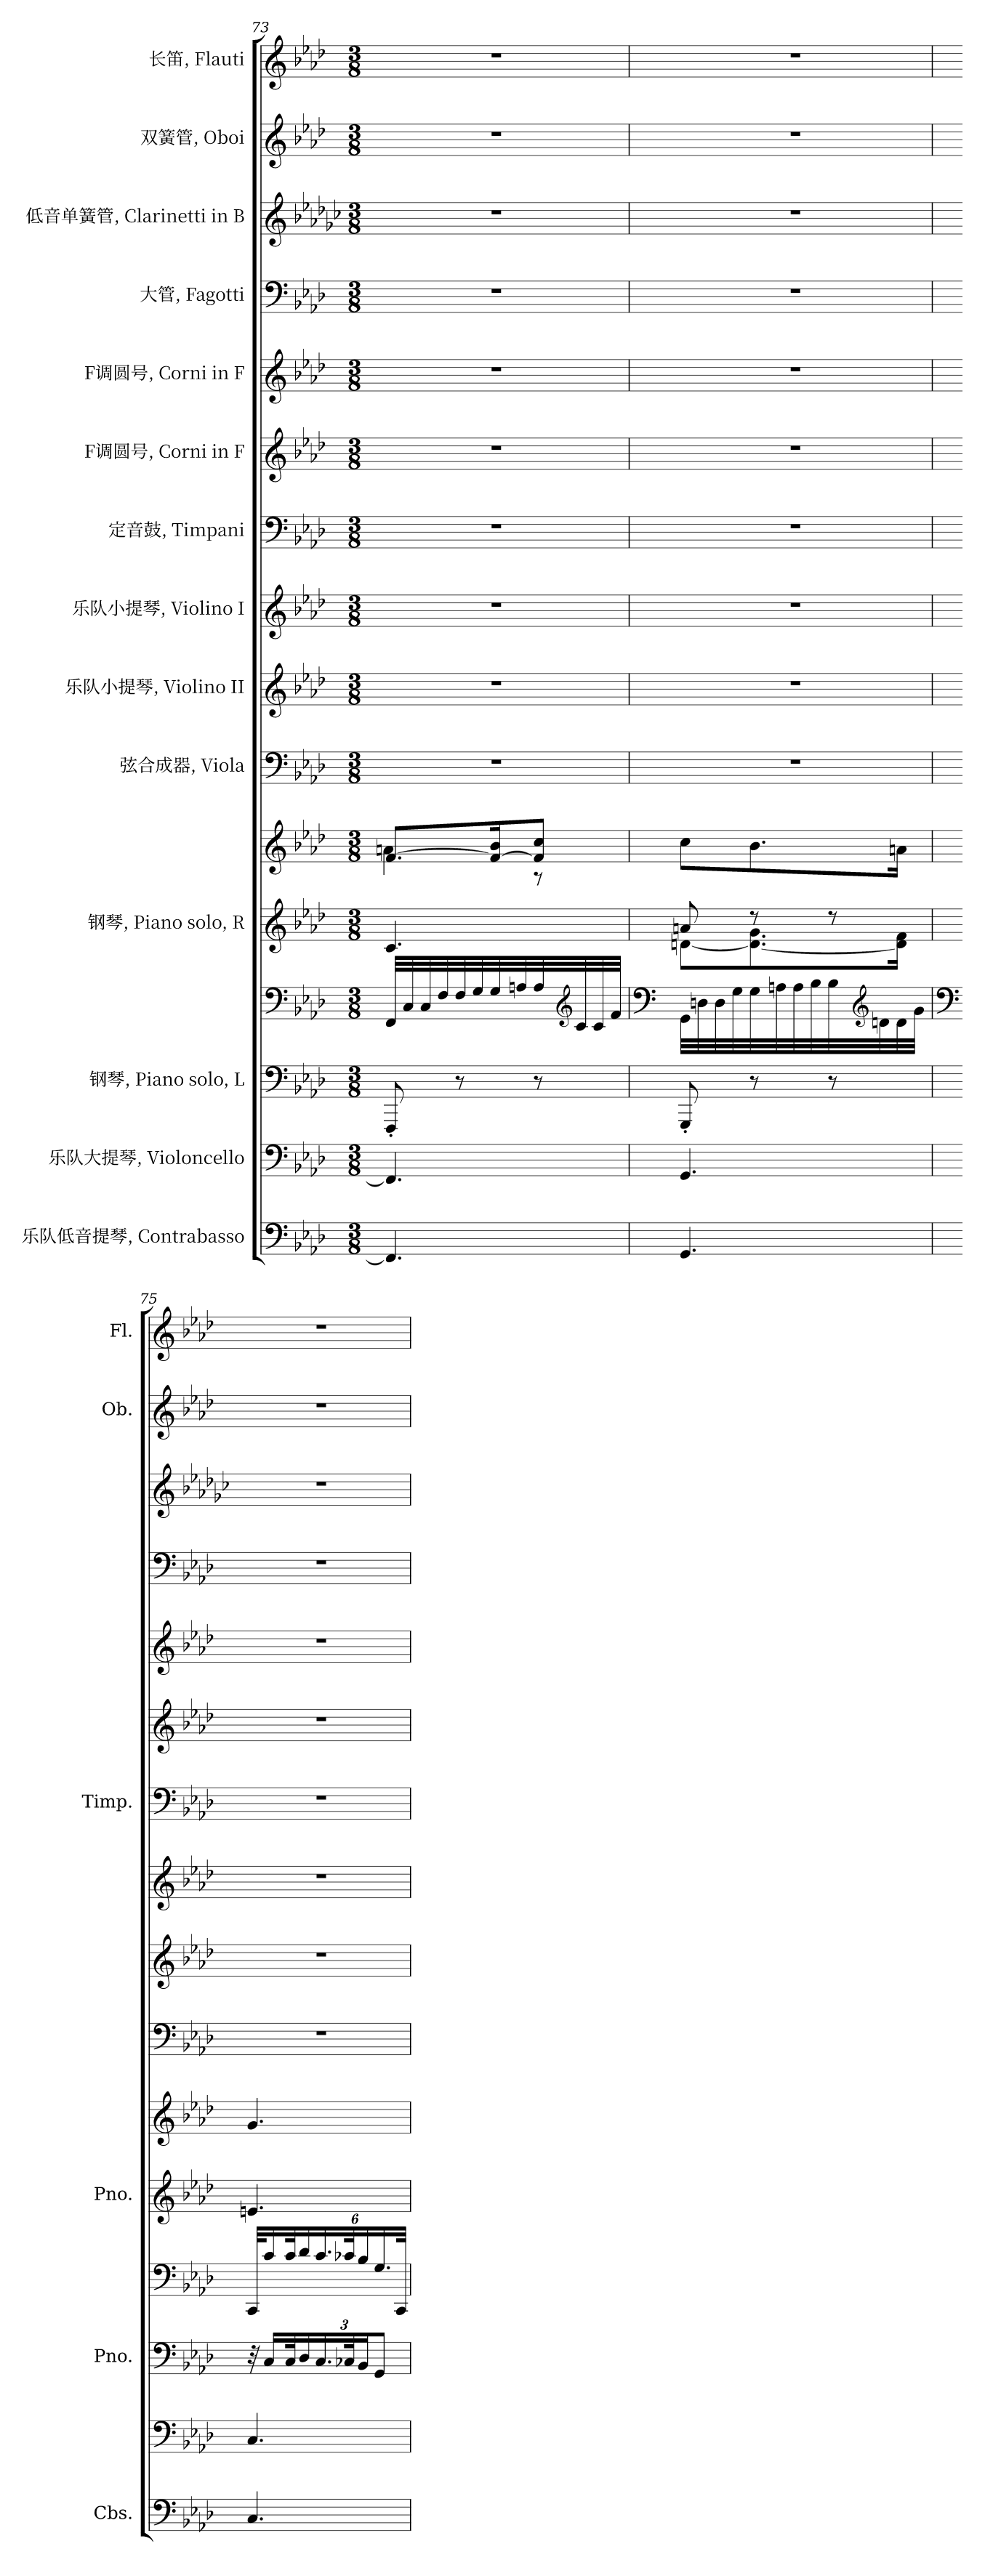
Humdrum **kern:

**kern	**kern	**kern	**kern	**kern	**kern	**kern	**kern	**kern	**kern	**kern	**kern	**kern	**kern	**kern	**kern
*part14	*part13	*part12	*part12	*part11	*part11	*part10	*part9	*part8	*part7	*part6	*part5	*part4	*part3	*part2	*part1
*staff16	*staff15	*staff14	*staff13	*staff12	*staff11	*staff10	*staff9	*staff8	*staff7	*staff6	*staff5	*staff4	*staff3	*staff2	*staff1
*I"乐队低音提琴, Contrabasso	*I"乐队大提琴, Violoncello	*I"钢琴, Piano solo, L	*	*I"钢琴, Piano solo, R	*	*I"弦合成器, Viola	*I"乐队小提琴, Violino II	*I"乐队小提琴, Violino I	*I"定音鼓, Timpani	*I"F调圆号, Corni in F	*I"F调圆号, Corni in F	*I"大管, Fagotti	*I"低音单簧管, Clarinetti in B	*I"双簧管, Oboi	*I"长笛, Flauti
*I'Cbs.	*	*I'Pno.	*	*I'Pno.	*	*	*	*	*I'Timp.	*	*	*	*	*I'Ob.	*I'Fl.
*clefF4	*clefF4	*clefF4	*clefF4	*clefG2	*clefG2	*clefF4	*clefG2	*clefG2	*clefF4	*clefG2	*clefG2	*clefF4	*clefG2	*clefG2	*clefG2
*ITrd7c12	*	*	*	*	*	*	*	*	*	*ITrd4c7	*ITrd4c7	*	*ITrd8c14	*	*
*k[b-e-a-d-]	*k[b-e-a-d-]	*k[b-e-a-d-]	*k[b-e-a-d-]	*k[b-e-a-d-]	*k[b-e-a-d-]	*k[b-e-a-d-]	*k[b-e-a-d-]	*k[b-e-a-d-]	*k[b-e-a-d-]	*k[b-e-a-d-g-]	*k[b-e-a-d-g-]	*k[b-e-a-d-]	*k[b-e-a-d-g-c-]	*k[b-e-a-d-]	*k[b-e-a-d-]
*M3/8	*M3/8	*M3/8	*M3/8	*M3/8	*M3/8	*M3/8	*M3/8	*M3/8	*M3/8	*M3/8	*M3/8	*M3/8	*M3/8	*M3/8	*M3/8
*MM16	*MM16	*MM16	*MM16	*MM16	*MM16	*MM16	*MM16	*MM16	*MM16	*MM16	*MM16	*MM16	*MM16	*MM16	*MM16
=73	=73	=73	=73	=73	=73	=73	=73	=73	=73	=73	=73	=73	=73	=73	=73
*	*	*	*	*	*^	*	*	*	*	*	*	*	*	*	*
4.FFF/]	4.FF/]	8FFF'/	32FF/LLL	4.c/	[8.f/L	4an\	4.r	4.r	4.r	4.r	4.r	4.r	4.r	4.r	4.r	4.r
.	.	.	32C/	.	.	.	.	.	.	.	.	.	.	.	.	.
.	.	.	32C/	.	.	.	.	.	.	.	.	.	.	.	.	.
.	.	.	32F/	.	.	.	.	.	.	.	.	.	.	.	.	.
.	.	8r	32F/	.	.	.	.	.	.	.	.	.	.	.	.	.
.	.	.	32G/	.	.	.	.	.	.	.	.	.	.	.	.	.
.	.	.	32G/	.	16f/_ 16b-/K	.	.	.	.	.	.	.	.	.	.	.
.	.	.	32An/	.	.	.	.	.	.	.	.	.	.	.	.	.
.	.	8r	32A/	.	8f/] 8cc/J	8r	.	.	.	.	.	.	.	.	.	.
*	*	*	*clefG2	*	*	*	*	*	*	*	*	*	*	*	*	*
.	.	.	32c/	.	.	.	.	.	.	.	.	.	.	.	.	.
.	.	.	32c/	.	.	.	.	.	.	.	.	.	.	.	.	.
.	.	.	32f/JJJ	.	.	.	.	.	.	.	.	.	.	.	.	.
*	*	*	*	*	*v	*v	*	*	*	*	*	*	*	*	*	*
!!LO:PB:g=z
=74	=74	=74	=74	=74	=74	=74	=74	=74	=74	=74	=74	=74	=74	=74	=74
*	*	*	*clefF4	*	*	*	*	*	*	*	*	*	*	*	*
*	*	*	*	*	*	*	*	*	*	*	*	*	*	*	*MM16
*	*	*	*	*^	*	*	*	*	*	*	*	*	*	*	*
4.GGG/	4.GG/	8GGG'/	32GG\LLL	8an/	[8dn\L	8cc\L	4.r	4.r	4.r	4.r	4.r	4.r	4.r	4.r	4.r	4.r
.	.	.	32Dn\	.	.	.	.	.	.	.	.	.	.	.	.	.
.	.	.	32D\	.	.	.	.	.	.	.	.	.	.	.	.	.
.	.	.	32G\	.	.	.	.	.	.	.	.	.	.	.	.	.
.	.	8r	32G\	8r	8.d\_ 8.g\	8.b-\	.	.	.	.	.	.	.	.	.	.
.	.	.	32An\	.	.	.	.	.	.	.	.	.	.	.	.	.
.	.	.	32A\	.	.	.	.	.	.	.	.	.	.	.	.	.
.	.	.	32B-\	.	.	.	.	.	.	.	.	.	.	.	.	.
.	.	8r	32B-\	8r	.	.	.	.	.	.	.	.	.	.	.	.
*	*	*	*clefG2	*	*	*	*	*	*	*	*	*	*	*	*	*
.	.	.	32dn\	.	.	.	.	.	.	.	.	.	.	.	.	.
.	.	.	32d\	.	16d\] 16f\Jk	16an\Jk	.	.	.	.	.	.	.	.	.	.
.	.	.	32g\JJJ	.	.	.	.	.	.	.	.	.	.	.	.	.
*	*	*	*	*v	*v	*	*	*	*	*	*	*	*	*	*	*
=75	=75	=75	=75	=75	=75	=75	=75	=75	=75	=75	=75	=75	=75	=75	=75
*	*	*	*clefF4	*	*	*	*	*	*	*	*	*	*	*	*
*	*	*	*	*	*	*	*	*	*	*	*	*	*	*	*MM15
4.CC/	4.C/	32r	32CC/KLL	4.en/	4.g/	4.r	4.r	4.r	4.r	4.r	4.r	4.r	4.r	4.r	4.r
.	.	16C/LL	16c/	.	.	.	.	.	.	.	.	.	.	.	.
.	.	32C/K	32c/K	.	.	.	.	.	.	.	.	.	.	.	.
*	*	*Xbrackettup	*Xbrackettup	*	*	*	*	*	*	*	*	*	*	*	*
.	.	24D-/	24d-/	.	.	.	.	.	.	.	.	.	.	.	.
.	.	24.C/	24.c/	.	.	.	.	.	.	.	.	.	.	.	.
.	.	48C-X/K	48c-X/K	.	.	.	.	.	.	.	.	.	.	.	.
.	.	24BB-/J	24B-/	.	.	.	.	.	.	.	.	.	.	.	.
.	.	12GG/J	24.G/	.	.	.	.	.	.	.	.	.	.	.	.
.	.	.	48CC/JJk	.	.	.	.	.	.	.	.	.	.	.	.
=	=	=	=	=	=	=	=	=	=	=	=	=	=	=	=
*-	*-	*-	*-	*-	*-	*-	*-	*-	*-	*-	*-	*-	*-	*-	*-
